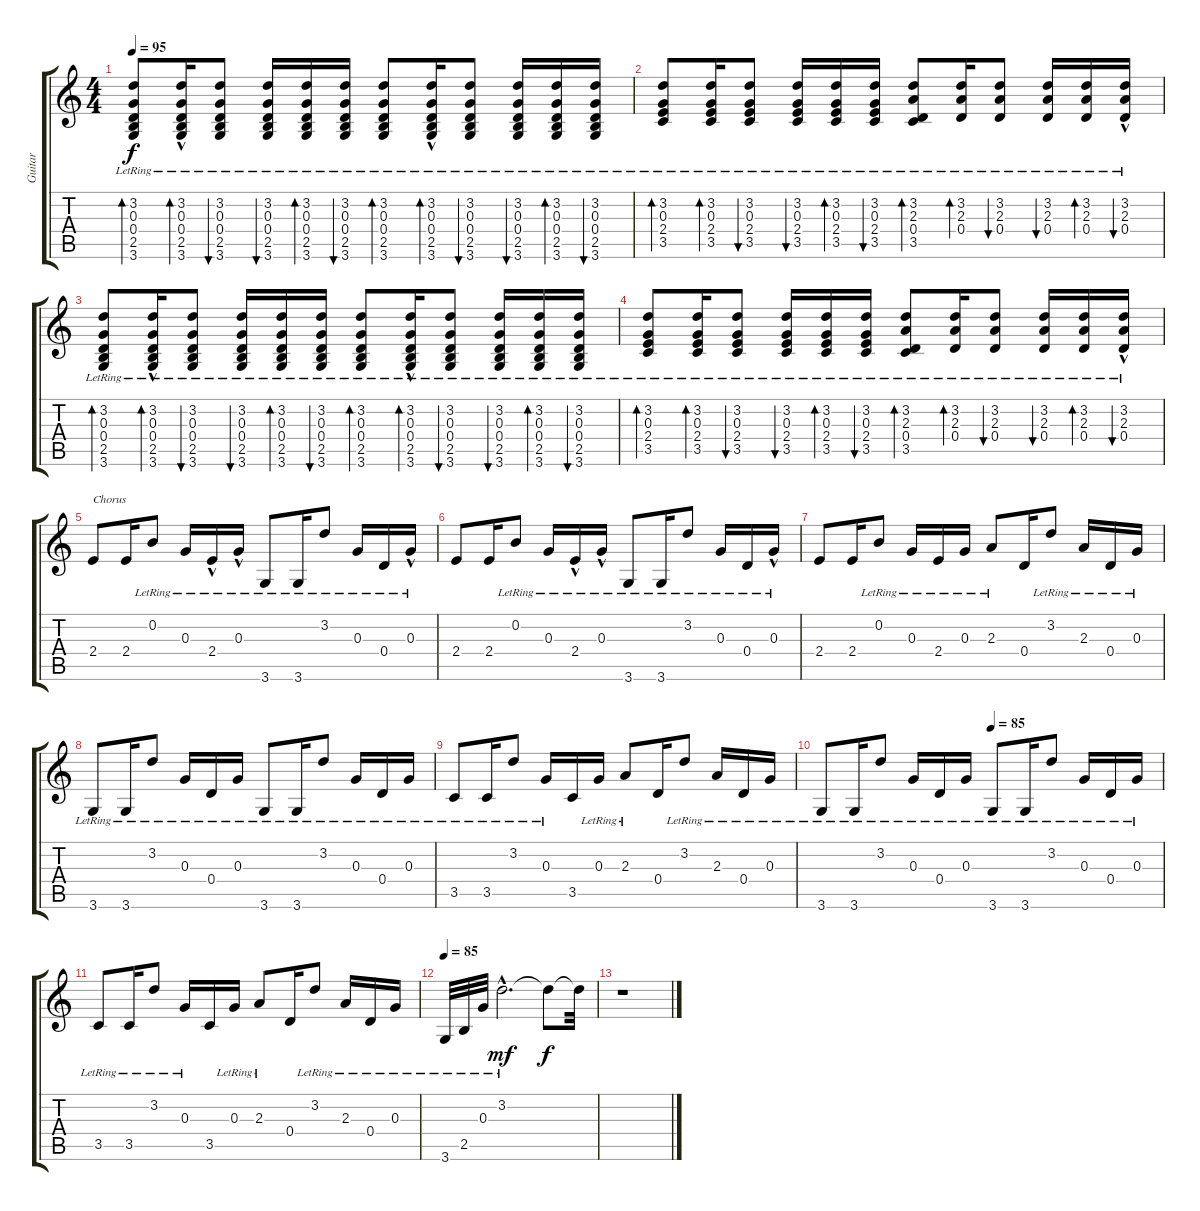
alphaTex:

\track ("Guitar" "Guitar") {instrument acousticguitarsteel}
\staff {score tabs}
\tuning (E4 B3 G3 D3 A2 E2) {hide}
\ts (4 4)
\tempo 95
\clef g2
\ks c
(3.2{lr} 0.3{lr} 0.4{lr} 2.5{lr} 3.6{lr}).8{bd 60 dy f} (3.2{hac lr} 0.3{lr} 0.4{lr} 2.5{lr} 3.6{lr}).16{bd 60} (3.2{lr} 0.3{lr} 0.4{lr} 2.5{lr} 3.6{lr}).8{bu 60} (3.2{lr} 0.3{lr} 0.4{lr} 2.5{lr} 3.6{lr}).16{bu 60} (3.2{lr} 0.3{lr} 0.4{lr} 2.5{lr} 3.6{lr}).16{bd 60} (3.2{lr} 0.3{lr} 0.4{lr} 2.5{lr} 3.6{lr}).16{bu 60} (3.2{lr} 0.3{lr} 0.4{lr} 2.5{lr} 3.6{lr}).8{bd 60} (3.2{hac lr} 0.3{lr} 0.4{lr} 2.5{lr} 3.6{lr}).16{bd 60} (3.2{lr} 0.3{lr} 0.4{lr} 2.5{lr} 3.6{lr}).8{bu 60} (3.2{lr} 0.3{lr} 0.4{lr} 2.5{lr} 3.6{lr}).16{bu 60} (3.2{lr} 0.3{lr} 0.4{lr} 2.5{lr} 3.6{lr}).16{bd 60} (3.2{lr} 0.3{lr} 0.4{lr} 2.5{lr} 3.6{lr}).16{bu 60} |
(3.2{lr} 0.3{lr} 2.4{lr} 3.5{lr}).8{bd 60} (3.2{lr} 0.3{lr} 2.4{lr} 3.5{lr}).16{bd 60} (3.2{lr} 0.3{lr} 2.4{lr} 3.5{lr}).8{bu 60} (3.2{lr} 0.3{lr} 2.4{lr} 3.5{lr}).16{bu 60} (3.2{lr} 0.3{lr} 2.4{lr} 3.5{lr}).16{bd 60} (3.2{lr} 0.3{lr} 2.4{lr} 3.5{lr}).16{bu 60} (3.2{lr} 2.3{lr} 0.4{lr} 3.5{lr}).8{bd 60} (3.2{lr} 2.3{lr} 0.4{lr}).16{bd 60} (3.2{lr} 2.3{lr} 0.4{lr}).8{bu 60} (3.2{lr} 2.3{lr} 0.4{lr}).16{bu 60} (3.2{lr} 2.3{lr} 0.4{lr}).16{bd 60} (3.2{hac lr} 2.3{lr} 0.4{lr}).16{bu 60} |
(3.2{lr} 0.3{lr} 0.4{lr} 2.5{lr} 3.6{lr}).8{bd 60} (3.2{hac lr} 0.3{lr} 0.4{lr} 2.5{lr} 3.6{lr}).16{bd 60} (3.2{lr} 0.3{lr} 0.4{lr} 2.5{lr} 3.6{lr}).8{bu 60} (3.2{lr} 0.3{lr} 0.4{lr} 2.5{lr} 3.6{lr}).16{bu 60} (3.2{lr} 0.3{lr} 0.4{lr} 2.5{lr} 3.6{lr}).16{bd 60} (3.2{lr} 0.3{lr} 0.4{lr} 2.5{lr} 3.6{lr}).16{bu 60} (3.2{lr} 0.3{lr} 0.4{lr} 2.5{lr} 3.6{lr}).8{bd 60} (3.2{hac lr} 0.3{lr} 0.4{lr} 2.5{lr} 3.6{lr}).16{bd 60} (3.2{lr} 0.3{lr} 0.4{lr} 2.5{lr} 3.6{lr}).8{bu 60} (3.2{lr} 0.3{lr} 0.4{lr} 2.5{lr} 3.6{lr}).16{bu 60} (3.2{lr} 0.3{lr} 0.4{lr} 2.5{lr} 3.6{lr}).16{bd 60} (3.2{lr} 0.3{lr} 0.4{lr} 2.5{lr} 3.6{lr}).16{bu 60} |
(3.2{lr} 0.3{lr} 2.4{lr} 3.5{lr}).8{bd 60} (3.2{lr} 0.3{lr} 2.4{lr} 3.5{lr}).16{bd 60} (3.2{lr} 0.3{lr} 2.4{lr} 3.5{lr}).8{bu 60} (3.2{lr} 0.3{lr} 2.4{lr} 3.5{lr}).16{bu 60} (3.2{lr} 0.3{lr} 2.4{lr} 3.5{lr}).16{bd 60} (3.2{lr} 0.3{lr} 2.4{lr} 3.5{lr}).16{bu 60} (3.2{lr} 2.3{lr} 0.4{lr} 3.5{lr}).8{bd 60} (3.2{lr} 2.3{lr} 0.4{lr}).16{bd 60} (3.2{lr} 2.3{lr} 0.4{lr}).8{bu 60} (3.2{lr} 2.3{lr} 0.4{lr}).16{bu 60} (3.2{lr} 2.3{lr} 0.4{lr}).16{bd 60} (3.2{hac lr} 2.3{lr} 0.4{lr}).16{bu 60} |
2.4.8{txt "Chorus"} 2.4.16 0.2{lr}.8 0.3{lr}.16 2.4{hac lr}.16 0.3{hac lr}.16 3.6{lr}.8 3.6{lr}.16 3.2{lr}.8 0.3{lr}.16 0.4{lr}.16 0.3{hac lr}.16 |
2.4.8 2.4.16 0.2{lr}.8 0.3{lr}.16 2.4{hac lr}.16 0.3{hac lr}.16 3.6{lr}.8 3.6{lr}.16 3.2{lr}.8 0.3{lr}.16 0.4{lr}.16 0.3{hac lr}.16 |
2.4.8 2.4.16 0.2{lr}.8 0.3{lr}.16 2.4{lr}.16 0.3{lr}.16 2.3{lr}.8 0.4.16 3.2{lr}.8 2.3{lr}.16 0.4{lr}.16 0.3{lr}.16 |
3.6{lr}.8 3.6{lr}.16 3.2{lr}.8 0.3{lr}.16 0.4{lr}.16 0.3{lr}.16 3.6{lr}.8 3.6{lr}.16 3.2{lr}.8 0.3{lr}.16 0.4{lr}.16 0.3{lr}.16 |
3.5{lr}.8 3.5{lr}.16 3.2{lr}.8 0.3{lr}.16 3.5.16 0.3{lr}.16 2.3{lr}.8 0.4.16 3.2{lr}.8 2.3{lr}.16 0.4{lr}.16 0.3{lr}.16 |
\tempo (85 0.5)
3.6{lr}.8 3.6{lr}.16 3.2{lr}.8 0.3{lr}.16 0.4{lr}.16 0.3{lr}.16 3.6{lr}.8 3.6{lr}.16 3.2{lr}.8 0.3{lr}.16 0.4{lr}.16 0.3{lr}.16 |
3.5{lr}.8 3.5{lr}.16 3.2{lr}.8 0.3{lr}.16 3.5.16 0.3{lr}.16 2.3{lr}.8 0.4.16 3.2{lr}.8 2.3{lr}.16 0.4{lr}.16 0.3{lr}.16 |
\tempo 85
3.6{lr}.32 2.5{lr}.32 0.3{lr}.32 3.2{hac lr}.2{d dy mf} 3.2{t}.8{dy f} 3.2{t}.32 |
r.1
